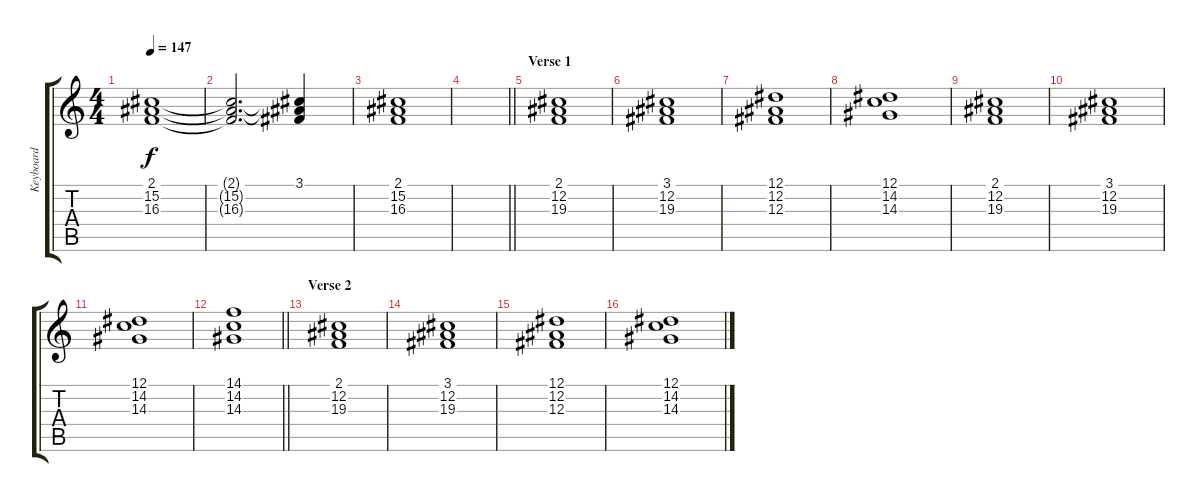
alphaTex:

\track ("Keyboard" "Keyboard") {instrument stringensemble1}
\staff {score tabs}
\tuning (Eb4 Bb3 Gb3 Db3 Ab2 Eb2) {hide}
\ts (4 4)
\tempo 147
\clef g2
\ks c
(2.1 15.2 16.3).1{dy f} |
(2.1{t} 15.2{t} 16.3{t}).2{d} (3.1 15.2{t} 16.3{t}).4 |
(2.1 15.2 16.3).1 |
\barLineRight lightlight
|
\section ("" "Verse 1")
(2.1 12.2 19.3).1 |
(3.1 12.2 19.3).1 |
(12.1 12.2 12.3).1 |
(12.1 14.2 14.3).1 |
(2.1 12.2 19.3).1 |
(3.1 12.2 19.3).1 |
(12.1 14.2 14.3).1 |
\barLineRight lightlight
(14.1 14.2 14.3).1 |
\section ("" "Verse 2")
(2.1 12.2 19.3).1 |
(3.1 12.2 19.3).1 |
(12.1 12.2 12.3).1 |
(12.1 14.2 14.3).1
